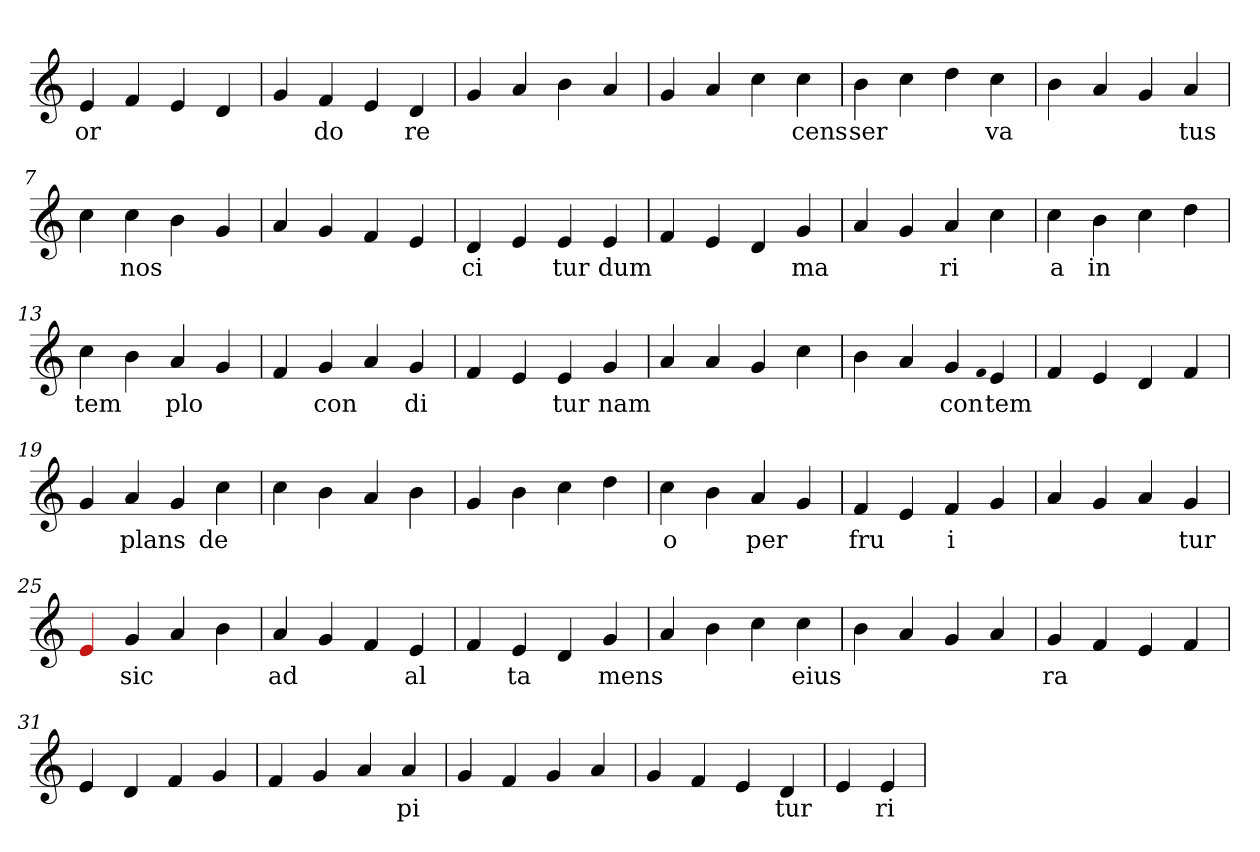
**kern	**text
*part1	*part1
*staff1	*staff1
*clefG2	*
=1	=1
4e	or
4f	.
4e	.
4d	.
=2	=2
4g	.
4f	do
4e	.
4d	re
=3	=3
4g	.
4a	.
4b	.
4a	.
=4	=4
4g	.
4a	.
4cc	.
4cc	cens
=5	=5
4b	ser
4cc	.
4dd	.
4cc	va
=6	=6
4b	.
4a	.
4g	.
4a	tus
=7	=7
4cc	.
4cc	nos
4b	.
4g	.
=8	=8
4a	.
4g	.
4f	.
4e	.
=9	=9
4d	ci
4e	.
4e	tur
4e	dum
=10	=10
4f	.
4e	.
4d	.
4g	ma
=11	=11
4a	.
4g	.
4a	ri
4cc	.
=12	=12
4cc	a
4b	in
4cc	.
4dd	.
=13	=13
4cc	tem
4b	.
4a	plo
4g	.
=14	=14
4f	.
4g	con
4a	.
4g	di
=15	=15
4f	.
4e	.
4e	tur
4g	nam
=16	=16
4a	.
4a	.
4g	.
4cc	.
=17	=17
4b	.
4a	.
4g	con
qqf	.
4e	tem
=18	=18
4f	.
4e	.
4d	.
4f	.
=19	=19
4g	.
4a	plans
4g	.
4cc	de
=20	=20
4cc	.
4b	.
4a	.
4b	.
=21	=21
4g	.
4b	.
4cc	.
4dd	.
=22	=22
4cc	o
4b	.
4a	per
4g	.
=23	=23
4f	fru
4e	.
4f	i
4g	.
=24	=24
4a	.
4g	.
4a	.
4g	tur
=25	=25
4Re	.
4g	sic
4a	.
4b	.
=26	=26
4a	ad
4g	.
4f	.
4e	al
=27	=27
4f	.
4e	ta
4d	.
4g	mens
=28	=28
4a	.
4b	.
4cc	.
4cc	eius
=29	=29
4b	.
4a	.
4g	.
4a	.
=30	=30
4g	ra
4f	.
4e	.
4f	.
=31	=31
4e	.
4d	.
4f	.
4g	.
=32	=32
4f	.
4g	.
4a	.
4a	pi
=33	=33
4g	.
4f	.
4g	.
4a	.
=34	=34
4g	.
4f	.
4e	.
4d	tur
=35	=35
4e	.
4e	ri
=	=
*-	*-
